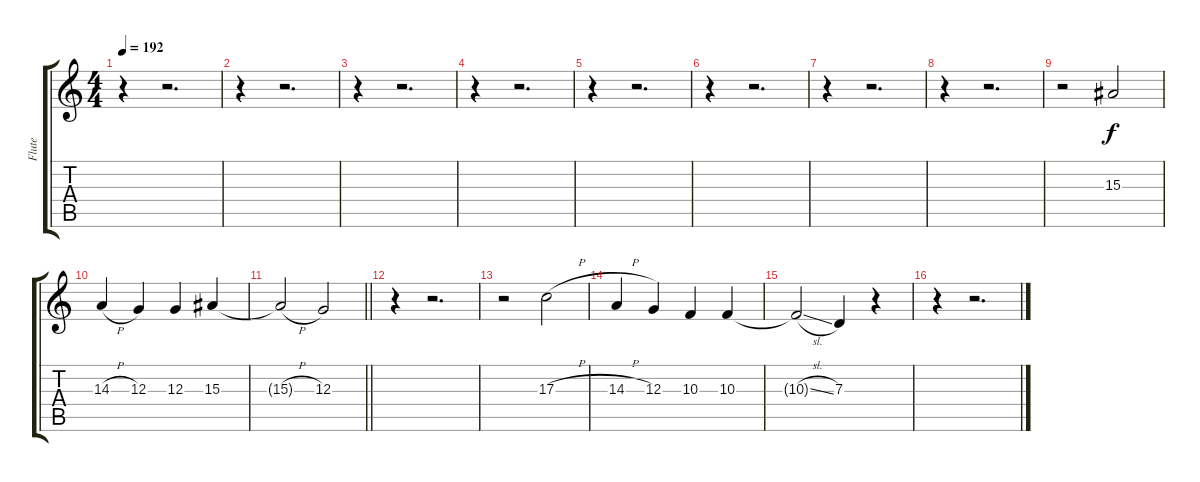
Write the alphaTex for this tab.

\track ("Flute" "Flute") {instrument flute}
\staff {score tabs}
\tuning (E4 B3 G3 D3 A2 E2) {hide}
\ts (4 4)
\tempo 192
\clef g2
\ks c
r.4{dy f} r.2{d} |
r.4 r.2{d} |
r.4 r.2{d} |
r.4 r.2{d} |
r.4 r.2{d} |
r.4 r.2{d} |
r.4 r.2{d} |
r.4 r.2{d} |
r.2 15.3.2 |
14.3{h}.4 12.3.4 12.3.4 15.3.4 |
\barLineRight lightlight
15.3{h t}.2 12.3.2 |
r.4 r.2{d} |
r.2 17.3{h}.2 |
14.3{h}.4 12.3.4 10.3.4 10.3.4 |
10.3{sl t}.2 7.3.4 r.4 |
r.4 r.2{d}
